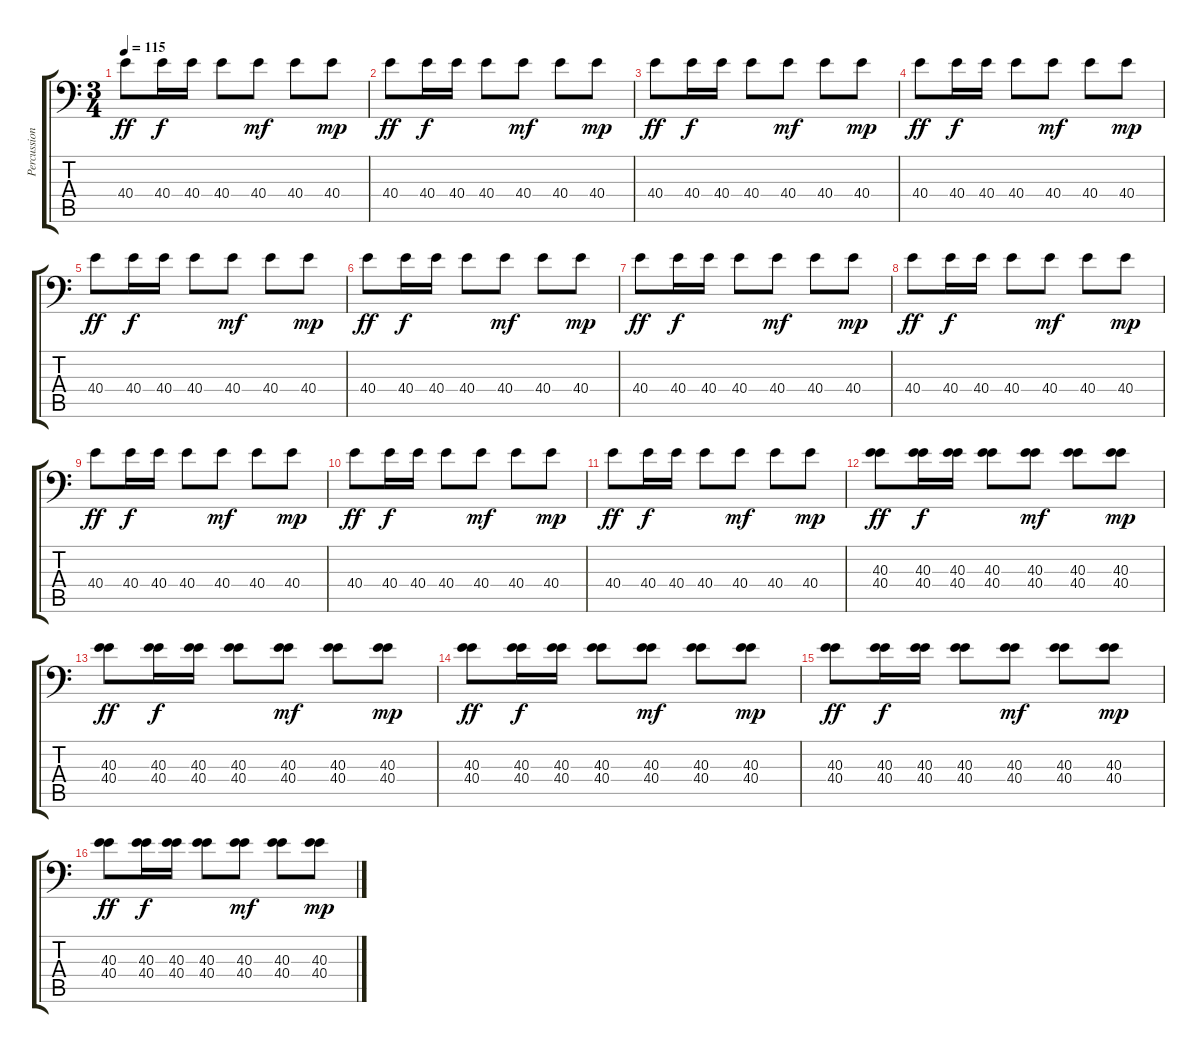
\track ("Percussion Effects" "Percussion") {instrument acousticgrandpiano}
\staff {score tabs}
\tuning (C-1 C-1 C-1 C-1 C-1 C-1) {hide}
\ts (3 4)
\tempo 115
\clef f4
\ks c
40.4.8{dy ff} 40.4.16{dy f} 40.4.16 40.4.8 40.4.8{dy mf} 40.4.8 40.4.8{dy mp} |
40.4.8{dy ff} 40.4.16{dy f} 40.4.16 40.4.8 40.4.8{dy mf} 40.4.8 40.4.8{dy mp} |
40.4.8{dy ff} 40.4.16{dy f} 40.4.16 40.4.8 40.4.8{dy mf} 40.4.8 40.4.8{dy mp} |
40.4.8{dy ff} 40.4.16{dy f} 40.4.16 40.4.8 40.4.8{dy mf} 40.4.8 40.4.8{dy mp} |
40.4.8{dy ff} 40.4.16{dy f} 40.4.16 40.4.8 40.4.8{dy mf} 40.4.8 40.4.8{dy mp} |
40.4.8{dy ff} 40.4.16{dy f} 40.4.16 40.4.8 40.4.8{dy mf} 40.4.8 40.4.8{dy mp} |
40.4.8{dy ff} 40.4.16{dy f} 40.4.16 40.4.8 40.4.8{dy mf} 40.4.8 40.4.8{dy mp} |
40.4.8{dy ff} 40.4.16{dy f} 40.4.16 40.4.8 40.4.8{dy mf} 40.4.8 40.4.8{dy mp} |
40.4.8{dy ff} 40.4.16{dy f} 40.4.16 40.4.8 40.4.8{dy mf} 40.4.8 40.4.8{dy mp} |
40.4.8{dy ff} 40.4.16{dy f} 40.4.16 40.4.8 40.4.8{dy mf} 40.4.8 40.4.8{dy mp} |
40.4.8{dy ff} 40.4.16{dy f} 40.4.16 40.4.8 40.4.8{dy mf} 40.4.8 40.4.8{dy mp} |
(40.3 40.4).8{dy ff} (40.3 40.4).16{dy f} (40.3 40.4).16 (40.3 40.4).8 (40.3 40.4).8{dy mf} (40.3 40.4).8 (40.3 40.4).8{dy mp} |
(40.3 40.4).8{dy ff} (40.3 40.4).16{dy f} (40.3 40.4).16 (40.3 40.4).8 (40.3 40.4).8{dy mf} (40.3 40.4).8 (40.3 40.4).8{dy mp} |
(40.3 40.4).8{dy ff} (40.3 40.4).16{dy f} (40.3 40.4).16 (40.3 40.4).8 (40.3 40.4).8{dy mf} (40.3 40.4).8 (40.3 40.4).8{dy mp} |
(40.3 40.4).8{dy ff} (40.3 40.4).16{dy f} (40.3 40.4).16 (40.3 40.4).8 (40.3 40.4).8{dy mf} (40.3 40.4).8 (40.3 40.4).8{dy mp} |
(40.3 40.4).8{dy ff} (40.3 40.4).16{dy f} (40.3 40.4).16 (40.3 40.4).8 (40.3 40.4).8{dy mf} (40.3 40.4).8 (40.3 40.4).8{dy mp}
